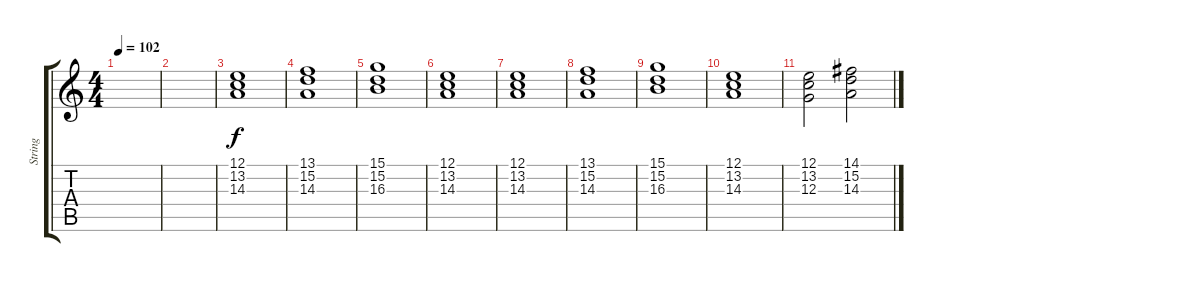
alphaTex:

\track ("String" "String") {instrument stringensemble1}
\staff {score tabs}
\tuning (E4 B3 G3 D3 A2 E2) {hide}
\ts (4 4)
\tempo 102
\clef g2
\ks c
|
|
(12.1 13.2 14.3).1 |
(13.1 15.2 14.3).1 |
(15.1 15.2 16.3).1 |
(12.1 13.2 14.3).1 |
(12.1 13.2 14.3).1 |
(13.1 15.2 14.3).1 |
(15.1 15.2 16.3).1 |
(12.1 13.2 14.3).1 |
(12.1 13.2 12.3).2 (14.1 15.2 14.3).2
